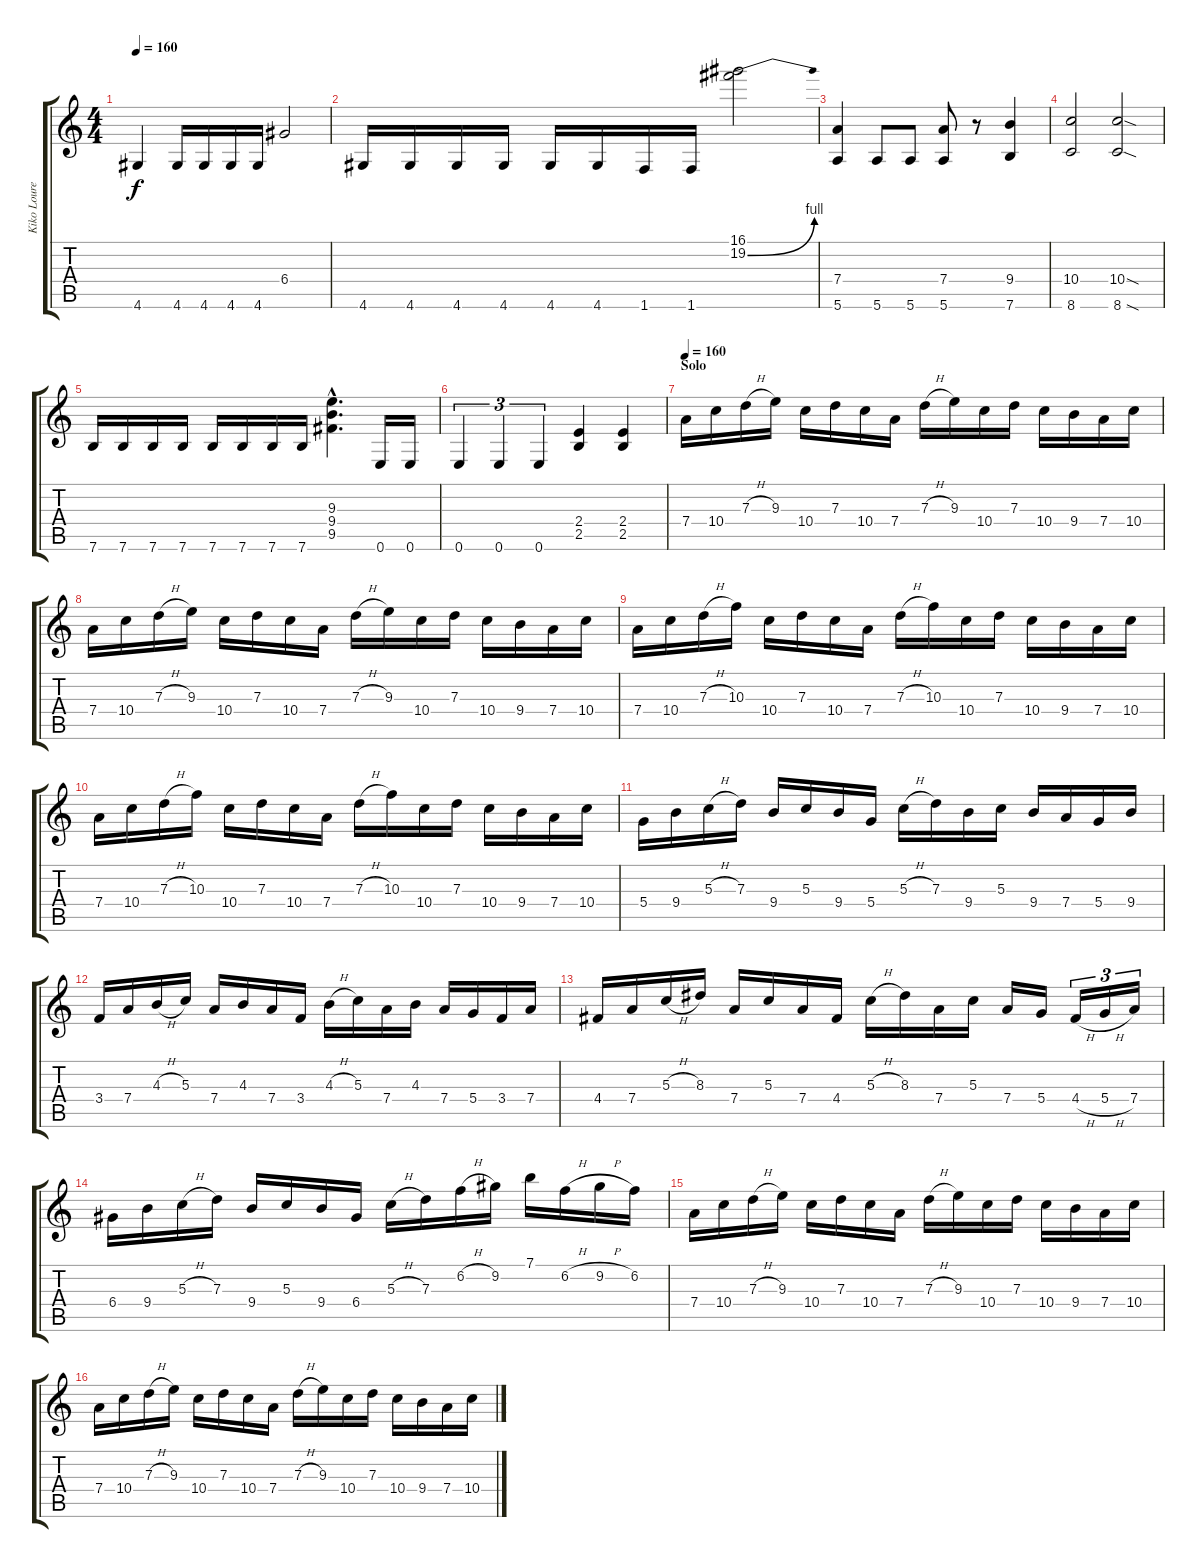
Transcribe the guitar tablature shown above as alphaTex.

\track ("Kiko Loureiro" "Kiko Loure") {instrument distortionguitar}
\staff {score tabs}
\tuning (E4 B3 G3 D3 A2 E2) {hide}
\ts (4 4)
\tempo 160
\clef g2
\ks c
4.6.4{dy f} 4.6.16 4.6.16 4.6.16 4.6.16 6.4.2 |
4.6.16 4.6.16 4.6.16 4.6.16 4.6.16 4.6.16 1.6.16 1.6.16 (16.1 19.2{be (bend 0 0 60 4)}).2 |
(7.4 5.6).4 5.6.8 5.6.8 (7.4 5.6).8 r.8 (9.4 7.6).4 |
(10.4 8.6).2 (10.4{sod} 8.6{sod}).2 |
7.6.16 7.6.16 7.6.16 7.6.16 7.6.16 7.6.16 7.6.16 7.6.16 (9.3{hac} 9.4{hac} 9.5{hac}).4{d} 0.6.16 0.6.16 |
0.6.4{tu (3 2)} 0.6.4{tu (3 2)} 0.6.4{tu (3 2)} (2.4 2.5).4 (2.4 2.5).4 |
\section ("" "Solo")
\tempo 160
7.4.16{volume 15 balance 0 instrument distortionguitar} 10.4.16 7.3{h}.16 9.3.16 10.4.16 7.3.16 10.4.16 7.4.16 7.3{h}.16 9.3.16 10.4.16 7.3.16 10.4.16 9.4.16 7.4.16 10.4.16 |
7.4.16 10.4.16 7.3{h}.16 9.3.16 10.4.16 7.3.16 10.4.16 7.4.16 7.3{h}.16 9.3.16 10.4.16 7.3.16 10.4.16 9.4.16 7.4.16 10.4.16 |
7.4.16 10.4.16 7.3{h}.16 10.3.16 10.4.16 7.3.16 10.4.16 7.4.16 7.3{h}.16 10.3.16 10.4.16 7.3.16 10.4.16 9.4.16 7.4.16 10.4.16 |
7.4.16 10.4.16 7.3{h}.16 10.3.16 10.4.16 7.3.16 10.4.16 7.4.16 7.3{h}.16 10.3.16 10.4.16 7.3.16 10.4.16 9.4.16 7.4.16 10.4.16 |
5.4.16 9.4.16 5.3{h}.16 7.3.16 9.4.16 5.3.16 9.4.16 5.4.16 5.3{h}.16 7.3.16 9.4.16 5.3.16 9.4.16 7.4.16 5.4.16 9.4.16 |
3.4.16 7.4.16 4.3{h}.16 5.3.16 7.4.16 4.3.16 7.4.16 3.4.16 4.3{h}.16 5.3.16 7.4.16 4.3.16 7.4.16 5.4.16 3.4.16 7.4.16 |
4.4.16 7.4.16 5.3{h}.16 8.3.16 7.4.16 5.3.16 7.4.16 4.4.16 5.3{h}.16 8.3.16 7.4.16 5.3.16 7.4.16 5.4.16 4.4{h}.16{tu (3 2)} 5.4{h}.16{tu (3 2)} 7.4.16{tu (3 2)} |
6.4.16 9.4.16 5.3{h}.16 7.3.16 9.4.16 5.3.16 9.4.16 6.4.16 5.3{h}.16 7.3.16 6.2{h}.16 9.2.16 7.1.16 6.2{h}.16 9.2{h}.16 6.2.16 |
7.4.16 10.4.16 7.3{h}.16 9.3.16 10.4.16 7.3.16 10.4.16 7.4.16 7.3{h}.16 9.3.16 10.4.16 7.3.16 10.4.16 9.4.16 7.4.16 10.4.16 |
7.4.16 10.4.16 7.3{h}.16 9.3.16 10.4.16 7.3.16 10.4.16 7.4.16 7.3{h}.16 9.3.16 10.4.16 7.3.16 10.4.16 9.4.16 7.4.16 10.4.16
